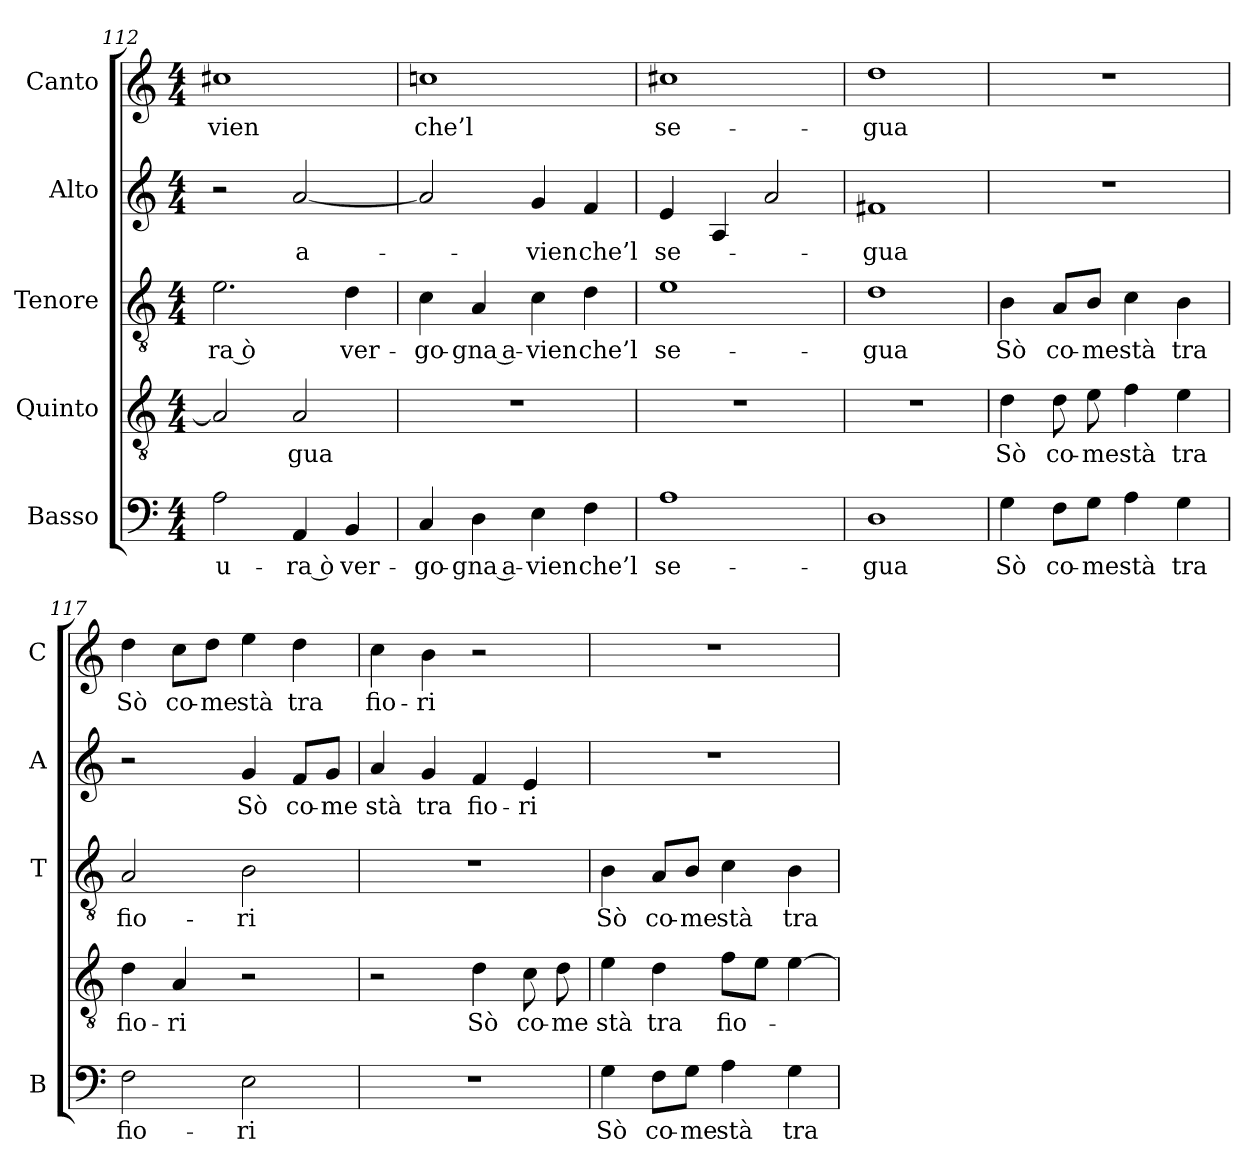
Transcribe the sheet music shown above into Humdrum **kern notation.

**kern	**text	**kern	**text	**kern	**text	**kern	**text	**kern	**text
*part5	*part5	*part4	*part4	*part3	*part3	*part2	*part2	*part1	*part1
*staff5	*staff5	*staff4	*staff4	*staff3	*staff3	*staff2	*staff2	*staff1	*staff1
*I"Basso	*	*I"Quinto	*	*I"Tenore	*	*I"Alto	*	*I"Canto	*
*I'B	*	*	*	*I'T	*	*I'A	*	*I'C	*
*clefF4	*	*clefGv2	*	*clefGv2	*	*clefG2	*	*clefG2	*
*k[]	*	*k[]	*	*k[]	*	*k[]	*	*k[]	*
*C:	*	*C:	*	*C:	*	*C:	*	*C:	*
*M4/4	*	*M4/4	*	*M4/4	*	*M4/4	*	*M4/4	*
=112	=112	=112	=112	=112	=112	=112	=112	=112	=112
!	!LO:LY:b	!	!	!	!	!	!	!	!
!	!	!	!	!	!LO:LY:b	!	!	!	!
!	!	!	!	!	!	!	!	!	!LO:LY:b
2A\	-u-	2A/]	.	2.e\	-ra ò	2r	.	1cc#X	-vien
!	!LO:LY:b	!	!	!	!	!	!	!	!
!	!	!	!LO:LY:b	!	!	!	!	!	!
!	!	!	!	!	!	!	!LO:LY:b	!	!
4AA/	-ra ò	2A/	-gua	.	.	[2a/	a-	.	.
!	!LO:LY:b	!	!	!	!	!	!	!	!
!	!	!	!	!	!LO:LY:b	!	!	!	!
4BB/	ver-	.	.	4d\	ver-	.	.	.	.
=113	=113	=113	=113	=113	=113	=113	=113	=113	=113
!	!LO:LY:b	!	!	!	!	!	!	!	!
!	!	!	!	!	!LO:LY:b	!	!	!	!
!	!	!	!	!	!	!	!	!	!LO:LY:b
4C/	-go-	1r	.	4c\	-go-	2a/]	.	1ccni	che’l
!	!LO:LY:b	!	!	!	!	!	!	!	!
!	!	!	!	!	!LO:LY:b	!	!	!	!
4D\	-gna a-	.	.	4A/	-gna a-	.	.	.	.
!	!LO:LY:b	!	!	!	!	!	!	!	!
!	!	!	!	!	!LO:LY:b	!	!	!	!
!	!	!	!	!	!	!	!LO:LY:b	!	!
4E\	-vien	.	.	4c\	-vien	4g/	-vien	.	.
!	!LO:LY:b	!	!	!	!	!	!	!	!
!	!	!	!	!	!LO:LY:b	!	!	!	!
!	!	!	!	!	!	!	!LO:LY:b	!	!
4F\	che’l	.	.	4d\	che’l	4f/	che’l	.	.
!!LO:LB:g=z
=114	=114	=114	=114	=114	=114	=114	=114	=114	=114
!	!LO:LY:b	!	!	!	!	!	!	!	!
!	!	!	!	!	!LO:LY:b	!	!	!	!
!	!	!	!	!	!	!	!LO:LY:b	!	!
!	!	!	!	!	!	!	!	!	!LO:LY:b
1A	se-	1r	.	1e	se-	4e/	se-	1cc#X	se-
.	.	.	.	.	.	4A/	.	.	.
.	.	.	.	.	.	2a/	.	.	.
=115	=115	=115	=115	=115	=115	=115	=115	=115	=115
!	!LO:LY:b	!	!	!	!	!	!	!	!
!	!	!	!	!	!LO:LY:b	!	!	!	!
!	!	!	!	!	!	!	!LO:LY:b	!	!
!	!	!	!	!	!	!	!	!	!LO:LY:b
1D	-gua	1r	.	1d	-gua	1f#X	-gua	1dd	-gua
=116	=116	=116	=116	=116	=116	=116	=116	=116	=116
!	!LO:LY:b	!	!	!	!	!	!	!	!
!	!	!	!LO:LY:b	!	!	!	!	!	!
!	!	!	!	!	!LO:LY:b	!	!	!	!
4G\	Sò	4d\	Sò	4B\	Sò	1r	.	1r	.
!	!LO:LY:b	!	!	!	!	!	!	!	!
!	!	!	!LO:LY:b	!	!	!	!	!	!
!	!	!	!	!	!LO:LY:b	!	!	!	!
8F\L	co-	8d\	co-	8A/L	co-	.	.	.	.
!	!LO:LY:b	!	!	!	!	!	!	!	!
!	!	!	!LO:LY:b	!	!	!	!	!	!
!	!	!	!	!	!LO:LY:b	!	!	!	!
8G\J	-me	8e\	-me	8B/J	-me	.	.	.	.
!	!LO:LY:b	!	!	!	!	!	!	!	!
!	!	!	!LO:LY:b	!	!	!	!	!	!
!	!	!	!	!	!LO:LY:b	!	!	!	!
4A\	stà	4f\	stà	4c\	stà	.	.	.	.
!	!LO:LY:b	!	!	!	!	!	!	!	!
!	!	!	!LO:LY:b	!	!	!	!	!	!
!	!	!	!	!	!LO:LY:b	!	!	!	!
4G\	tra	4e\	tra	4B\	tra	.	.	.	.
=117	=117	=117	=117	=117	=117	=117	=117	=117	=117
!	!LO:LY:b	!	!	!	!	!	!	!	!
!	!	!	!LO:LY:b	!	!	!	!	!	!
!	!	!	!	!	!LO:LY:b	!	!	!	!
!	!	!	!	!	!	!	!	!	!LO:LY:b
2F\	fio-	4d\	fio-	2A/	fio-	2r	.	4dd\	Sò
!	!	!	!LO:LY:b	!	!	!	!	!	!
!	!	!	!	!	!	!	!	!	!LO:LY:b
.	.	4A/	-ri	.	.	.	.	8cc\L	co-
!	!	!	!	!	!	!	!	!	!LO:LY:b
.	.	.	.	.	.	.	.	8dd\J	-me
!	!LO:LY:b	!	!	!	!	!	!	!	!
!	!	!	!	!	!LO:LY:b	!	!	!	!
!	!	!	!	!	!	!	!LO:LY:b	!	!
!	!	!	!	!	!	!	!	!	!LO:LY:b
2E\	-ri	2r	.	2B\	-ri	4g/	Sò	4ee\	stà
!	!	!	!	!	!	!	!LO:LY:b	!	!
!	!	!	!	!	!	!	!	!	!LO:LY:b
.	.	.	.	.	.	8f/L	co-	4dd\	tra
!	!	!	!	!	!	!	!LO:LY:b	!	!
.	.	.	.	.	.	8g/J	-me	.	.
=118	=118	=118	=118	=118	=118	=118	=118	=118	=118
!	!	!	!	!	!	!	!LO:LY:b	!	!
!	!	!	!	!	!	!	!	!	!LO:LY:b
1r	.	2r	.	1r	.	4a/	stà	4cc\	fio-
!	!	!	!	!	!	!	!LO:LY:b	!	!
!	!	!	!	!	!	!	!	!	!LO:LY:b
.	.	.	.	.	.	4g/	tra	4b\	-ri
!	!	!	!LO:LY:b	!	!	!	!	!	!
!	!	!	!	!	!	!	!LO:LY:b	!	!
.	.	4d\	Sò	.	.	4f/	fio-	2r	.
!	!	!	!LO:LY:b	!	!	!	!	!	!
!	!	!	!	!	!	!	!LO:LY:b	!	!
.	.	8c\	co-	.	.	4e/	-ri	.	.
!	!	!	!LO:LY:b	!	!	!	!	!	!
.	.	8d\	-me	.	.	.	.	.	.
=119	=119	=119	=119	=119	=119	=119	=119	=119	=119
!	!LO:LY:b	!	!	!	!	!	!	!	!
!	!	!	!LO:LY:b	!	!	!	!	!	!
!	!	!	!	!	!LO:LY:b	!	!	!	!
4G\	Sò	4e\	stà	4B\	Sò	1r	.	1r	.
!	!LO:LY:b	!	!	!	!	!	!	!	!
!	!	!	!LO:LY:b	!	!	!	!	!	!
!	!	!	!	!	!LO:LY:b	!	!	!	!
8F\L	co-	4d\	tra	8A/L	co-	.	.	.	.
!	!LO:LY:b	!	!	!	!	!	!	!	!
!	!	!	!	!	!LO:LY:b	!	!	!	!
8G\J	-me	.	.	8B/J	-me	.	.	.	.
!	!LO:LY:b	!	!	!	!	!	!	!	!
!	!	!	!LO:LY:b	!	!	!	!	!	!
!	!	!	!	!	!LO:LY:b	!	!	!	!
4A\	stà	8f\L	fio-	4c\	stà	.	.	.	.
.	.	8e\J	.	.	.	.	.	.	.
!	!LO:LY:b	!	!	!	!	!	!	!	!
!	!	!	!	!	!LO:LY:b	!	!	!	!
4G\	tra	[4e\	.	4B\	tra	.	.	.	.
=	=	=	=	=	=	=	=	=	=
*-	*-	*-	*-	*-	*-	*-	*-	*-	*-
